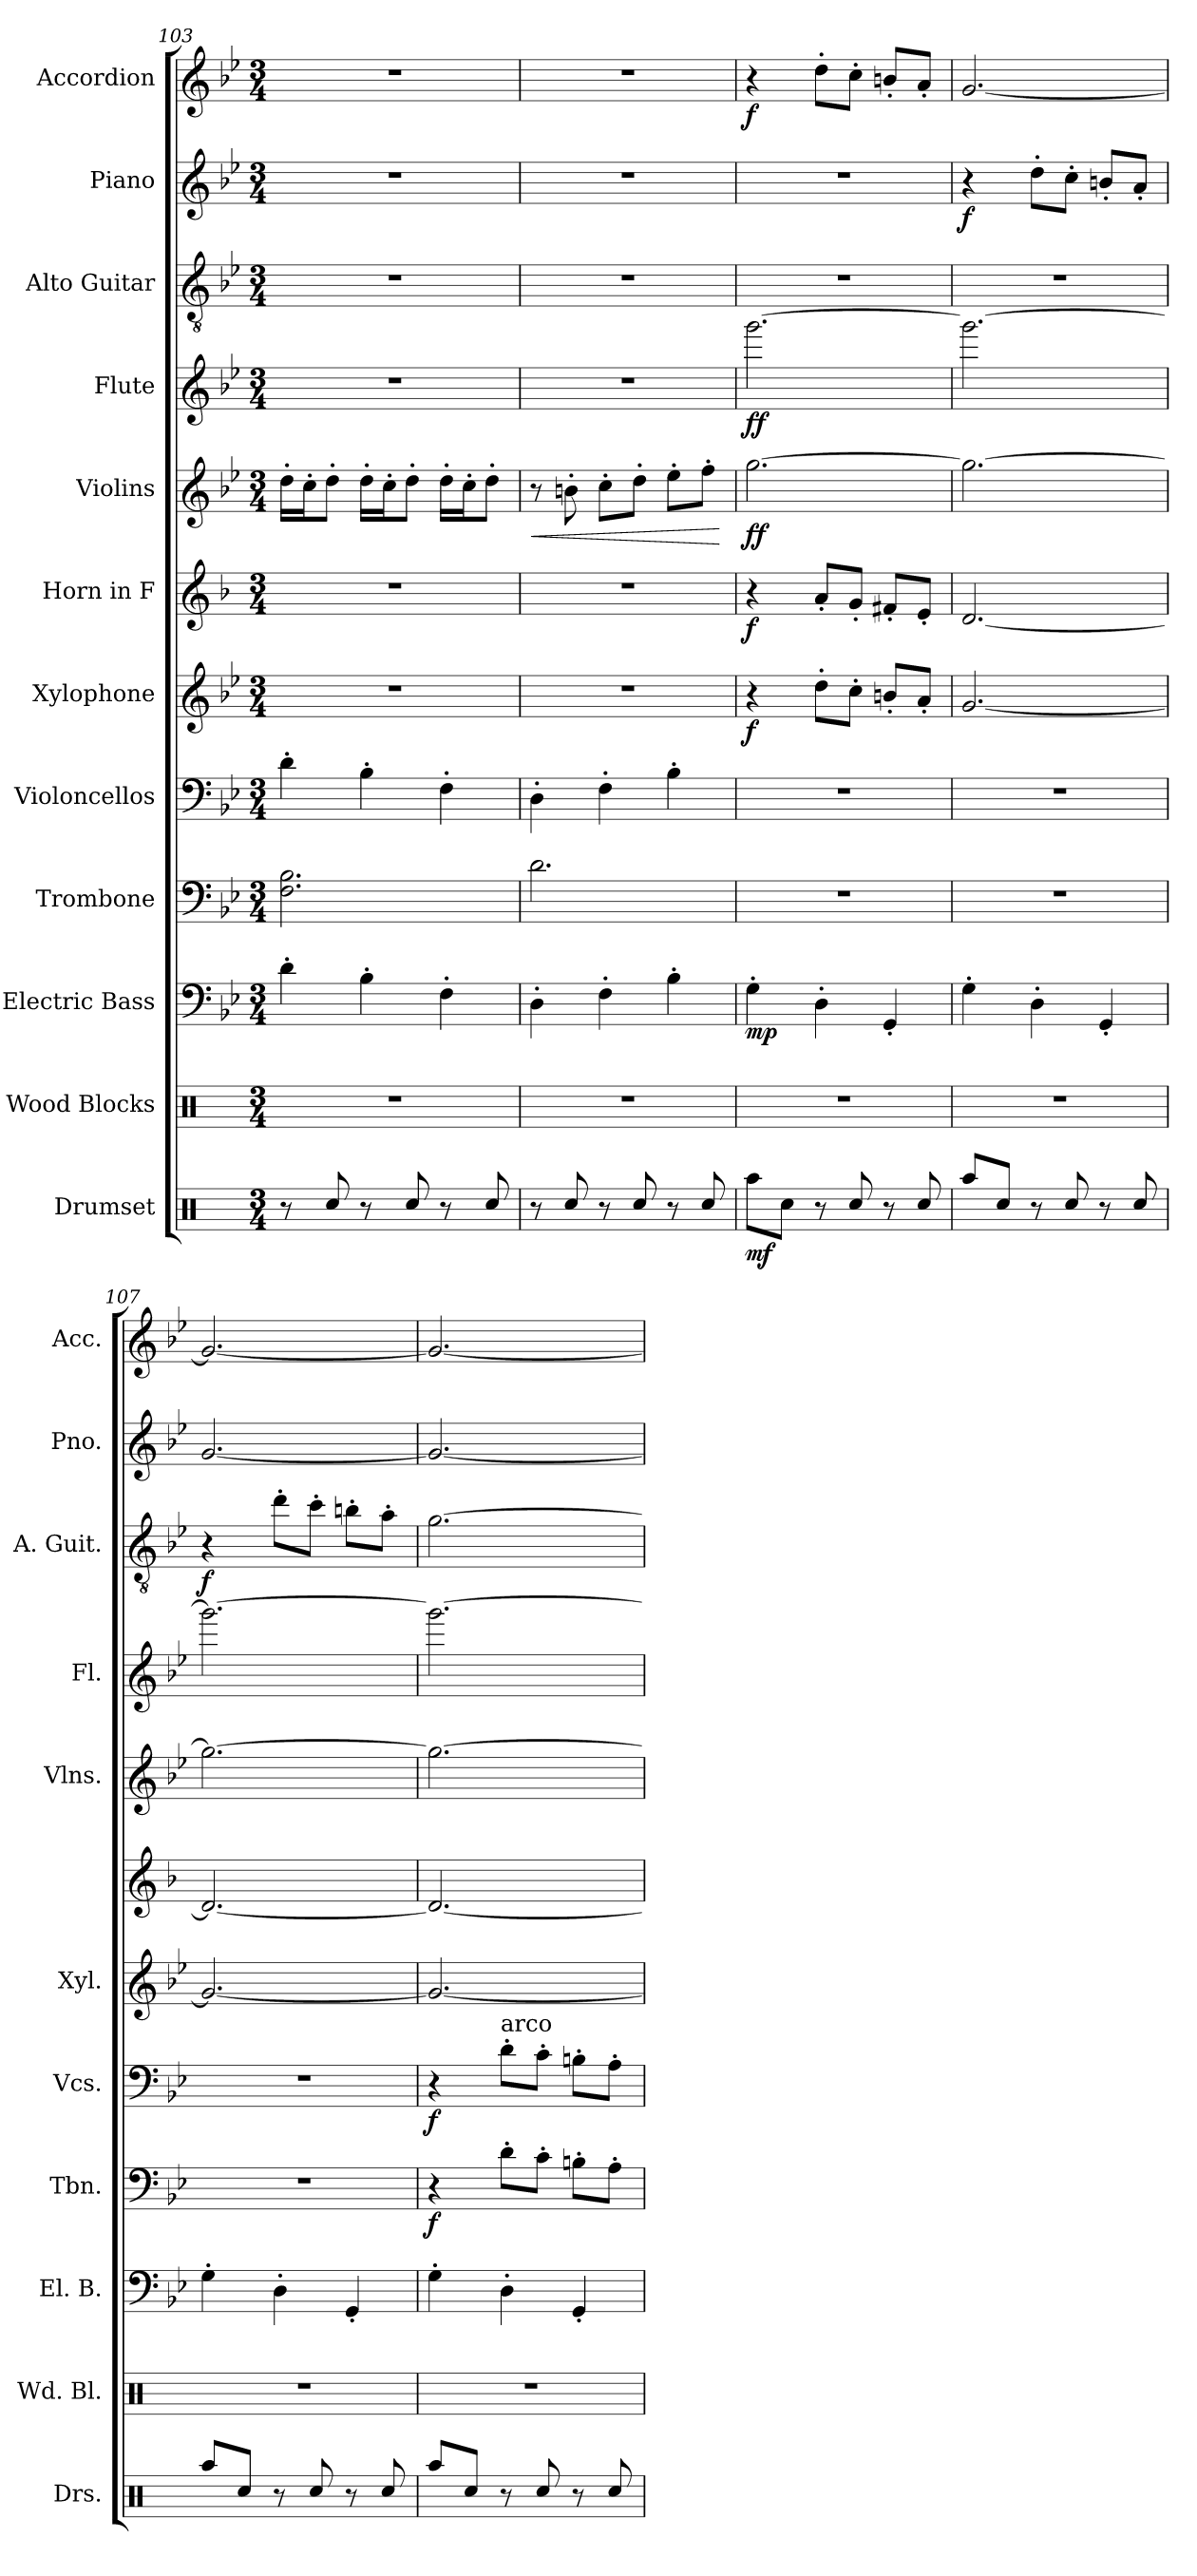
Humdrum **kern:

**kern	**dynam	**kern	**kern	**dynam	**kern	**dynam	**kern	**dynam	**kern	**dynam	**kern	**dynam	**kern	**dynam	**kern	**dynam	**kern	**dynam	**kern	**dynam	**kern	**dynam
*part12	*part12	*part11	*part10	*part10	*part9	*part9	*part8	*part8	*part7	*part7	*part6	*part6	*part5	*part5	*part4	*part4	*part3	*part3	*part2	*part2	*part1	*part1
*staff12	*staff12	*staff11	*staff10	*staff10	*staff9	*staff9	*staff8	*staff8	*staff7	*staff7	*staff6	*staff6	*staff5	*staff5	*staff4	*staff4	*staff3	*staff3	*staff2	*staff2	*staff1	*staff1
*I"Drumset	*	*I"Wood Blocks	*I"Electric Bass	*	*I"Trombone	*	*I"Violoncellos	*	*I"Xylophone	*	*I"Horn in F	*	*I"Violins	*	*I"Flute	*	*I"Alto Guitar	*	*I"Piano	*	*I"Accordion	*
*I'Drs.	*	*I'Wd. Bl.	*I'El. B.	*	*I'Tbn.	*	*I'Vcs.	*	*I'Xyl.	*	*	*	*I'Vlns.	*	*I'Fl.	*	*I'A. Guit.	*	*I'Pno.	*	*I'Acc.	*
*clefX	*	*clefX	*clefF4	*	*clefF4	*	*clefF4	*	*clefG2	*	*clefG2	*	*clefG2	*	*clefG2	*	*clefGv2	*	*clefG2	*	*clefG2	*
*	*	*	*ITrd7c12	*	*	*	*	*	*ITrd-7c-12	*	*ITrd4c7	*	*	*	*	*	*	*	*	*	*	*
*k[]	*	*k[]	*k[b-e-]	*	*k[b-e-]	*	*k[b-e-]	*	*k[b-e-]	*	*k[b-e-]	*	*k[b-e-]	*	*k[b-e-]	*	*k[b-e-]	*	*k[b-e-]	*	*k[b-e-]	*
*M3/4	*	*M3/4	*M3/4	*	*M3/4	*	*M3/4	*	*M3/4	*	*M3/4	*	*M3/4	*	*M3/4	*	*M3/4	*	*M3/4	*	*M3/4	*
=103	=103	=103	=103	=103	=103	=103	=103	=103	=103	=103	=103	=103	=103	=103	=103	=103	=103	=103	=103	=103	=103	=103
8r	.	2.r	4D'\	.	2.F\ 2.B-\	.	4d'\	.	2.r	.	2.r	.	16dd'\LL	.	2.r	.	2.r	.	2.r	.	2.r	.
.	.	.	.	.	.	.	.	.	.	.	.	.	16cc'\J	.	.	.	.	.	.	.	.	.
8Rcc/	.	.	.	.	.	.	.	.	.	.	.	.	8dd'\J	.	.	.	.	.	.	.	.	.
8r	.	.	4BB-'\	.	.	.	4B-'\	.	.	.	.	.	16dd'\LL	.	.	.	.	.	.	.	.	.
.	.	.	.	.	.	.	.	.	.	.	.	.	16cc'\J	.	.	.	.	.	.	.	.	.
8Rcc/	.	.	.	.	.	.	.	.	.	.	.	.	8dd'\J	.	.	.	.	.	.	.	.	.
8r	.	.	4FF'\	.	.	.	4F'\	.	.	.	.	.	16dd'\LL	.	.	.	.	.	.	.	.	.
.	.	.	.	.	.	.	.	.	.	.	.	.	16cc'\J	.	.	.	.	.	.	.	.	.
8Rcc/	.	.	.	.	.	.	.	.	.	.	.	.	8dd'\J	.	.	.	.	.	.	.	.	.
=104	=104	=104	=104	=104	=104	=104	=104	=104	=104	=104	=104	=104	=104	=104	=104	=104	=104	=104	=104	=104	=104	=104
!	!	!	!	!	!	!	!	!	!	!	!	!	!	!LO:HP:b	!	!	!	!	!	!	!	!
8r	.	2.r	4DD'\	.	2.d\	.	4D'\	.	2.r	.	2.r	.	8r	<	2.r	.	2.r	.	2.r	.	2.r	.
8Rcc/	.	.	.	.	.	.	.	.	.	.	.	.	8bn'\	.	.	.	.	.	.	.	.	.
8r	.	.	4FF'\	.	.	.	4F'\	.	.	.	.	.	8cc'\L	.	.	.	.	.	.	.	.	.
8Rcc/	.	.	.	.	.	.	.	.	.	.	.	.	8dd'\J	.	.	.	.	.	.	.	.	.
8r	.	.	4BB-'\	.	.	.	4B-'\	.	.	.	.	.	8ee-'\L	.	.	.	.	.	.	.	.	.
8Rcc/	.	.	.	.	.	.	.	.	.	.	.	.	8ff'\J	.	.	.	.	.	.	.	.	.
.	.	.	.	.	.	.	.	.	.	.	.	.	.	[	.	.	.	.	.	.	.	.
=105	=105	=105	=105	=105	=105	=105	=105	=105	=105	=105	=105	=105	=105	=105	=105	=105	=105	=105	=105	=105	=105	=105
!	!LO:DY:b	!	!	!LO:DY:b	!	!	!	!	!	!LO:DY:b	!	!LO:DY:b	!	!LO:DY:b	!	!LO:DY:b	!	!	!	!	!	!LO:DY:b
8Raa\L	mf	2.r	4GG'\	mp	2.r	.	2.r	.	4r	f	4r	f	[2.gg\	ff	[2.ggg\	ff	2.r	.	2.r	.	4r	f
8Rcc\J	.	.	.	.	.	.	.	.	.	.	.	.	.	.	.	.	.	.	.	.	.	.
8r	.	.	4DD'\	.	.	.	.	.	8ddd'\L	.	8d'/L	.	.	.	.	.	.	.	.	.	8dd'\L	.
8Rcc/	.	.	.	.	.	.	.	.	8ccc'\J	.	8c'/J	.	.	.	.	.	.	.	.	.	8cc'\J	.
8r	.	.	4GGG'/	.	.	.	.	.	8bbn'/L	.	8Bn'/L	.	.	.	.	.	.	.	.	.	8bn'/L	.
8Rcc/	.	.	.	.	.	.	.	.	8aa'/J	.	8A'/J	.	.	.	.	.	.	.	.	.	8a'/J	.
=106	=106	=106	=106	=106	=106	=106	=106	=106	=106	=106	=106	=106	=106	=106	=106	=106	=106	=106	=106	=106	=106	=106
!	!	!	!	!	!	!	!	!	!	!	!	!	!	!	!	!	!	!	!	!LO:DY:b	!	!
8Raa/L	.	2.r	4GG'\	.	2.r	.	2.r	.	[2.gg/	.	[2.G/	.	2.gg\_	.	2.ggg\_	.	2.r	.	4r	f	[2.g/	.
8Rcc/J	.	.	.	.	.	.	.	.	.	.	.	.	.	.	.	.	.	.	.	.	.	.
8r	.	.	4DD'\	.	.	.	.	.	.	.	.	.	.	.	.	.	.	.	8dd'\L	.	.	.
8Rcc/	.	.	.	.	.	.	.	.	.	.	.	.	.	.	.	.	.	.	8cc'\J	.	.	.
8r	.	.	4GGG'/	.	.	.	.	.	.	.	.	.	.	.	.	.	.	.	8bn'/L	.	.	.
8Rcc/	.	.	.	.	.	.	.	.	.	.	.	.	.	.	.	.	.	.	8a'/J	.	.	.
!!LO:PB:g=z
=107	=107	=107	=107	=107	=107	=107	=107	=107	=107	=107	=107	=107	=107	=107	=107	=107	=107	=107	=107	=107	=107	=107
!	!	!	!	!	!	!	!	!	!	!	!	!	!	!	!	!	!	!LO:DY:b	!	!	!	!
8Raa/L	.	2.r	4GG'\	.	2.r	.	2.r	.	2.gg/_	.	2.G/_	.	2.gg\_	.	2.ggg\_	.	4r	f	[2.g/	.	2.g/_	.
8Rcc/J	.	.	.	.	.	.	.	.	.	.	.	.	.	.	.	.	.	.	.	.	.	.
8r	.	.	4DD'\	.	.	.	.	.	.	.	.	.	.	.	.	.	8dd'\L	.	.	.	.	.
8Rcc/	.	.	.	.	.	.	.	.	.	.	.	.	.	.	.	.	8cc'\J	.	.	.	.	.
8r	.	.	4GGG'/	.	.	.	.	.	.	.	.	.	.	.	.	.	8bn'\L	.	.	.	.	.
8Rcc/	.	.	.	.	.	.	.	.	.	.	.	.	.	.	.	.	8a'\J	.	.	.	.	.
=108	=108	=108	=108	=108	=108	=108	=108	=108	=108	=108	=108	=108	=108	=108	=108	=108	=108	=108	=108	=108	=108	=108
!	!	!	!	!	!	!LO:DY:b	!	!LO:DY:b	!	!	!	!	!	!	!	!	!	!	!	!	!	!
8Raa/L	.	2.r	4GG'\	.	4r	f	4r	f	2.gg/_	.	2.G/_	.	2.gg\_	.	2.ggg\_	.	[2.g\	.	2.g/_	.	2.g/_	.
8Rcc/J	.	.	.	.	.	.	.	.	.	.	.	.	.	.	.	.	.	.	.	.	.	.
!	!	!	!	!	!	!	!LO:TX:a:t=arco	!	!	!	!	!	!	!	!	!	!	!	!	!	!	!
8r	.	.	4DD'\	.	8d'\L	.	8d'\L	.	.	.	.	.	.	.	.	.	.	.	.	.	.	.
8Rcc/	.	.	.	.	8c'\J	.	8c'\J	.	.	.	.	.	.	.	.	.	.	.	.	.	.	.
8r	.	.	4GGG'/	.	8Bn'\L	.	8Bn'\L	.	.	.	.	.	.	.	.	.	.	.	.	.	.	.
8Rcc/	.	.	.	.	8A'\J	.	8A'\J	.	.	.	.	.	.	.	.	.	.	.	.	.	.	.
=	=	=	=	=	=	=	=	=	=	=	=	=	=	=	=	=	=	=	=	=	=	=
*-	*-	*-	*-	*-	*-	*-	*-	*-	*-	*-	*-	*-	*-	*-	*-	*-	*-	*-	*-	*-	*-	*-
